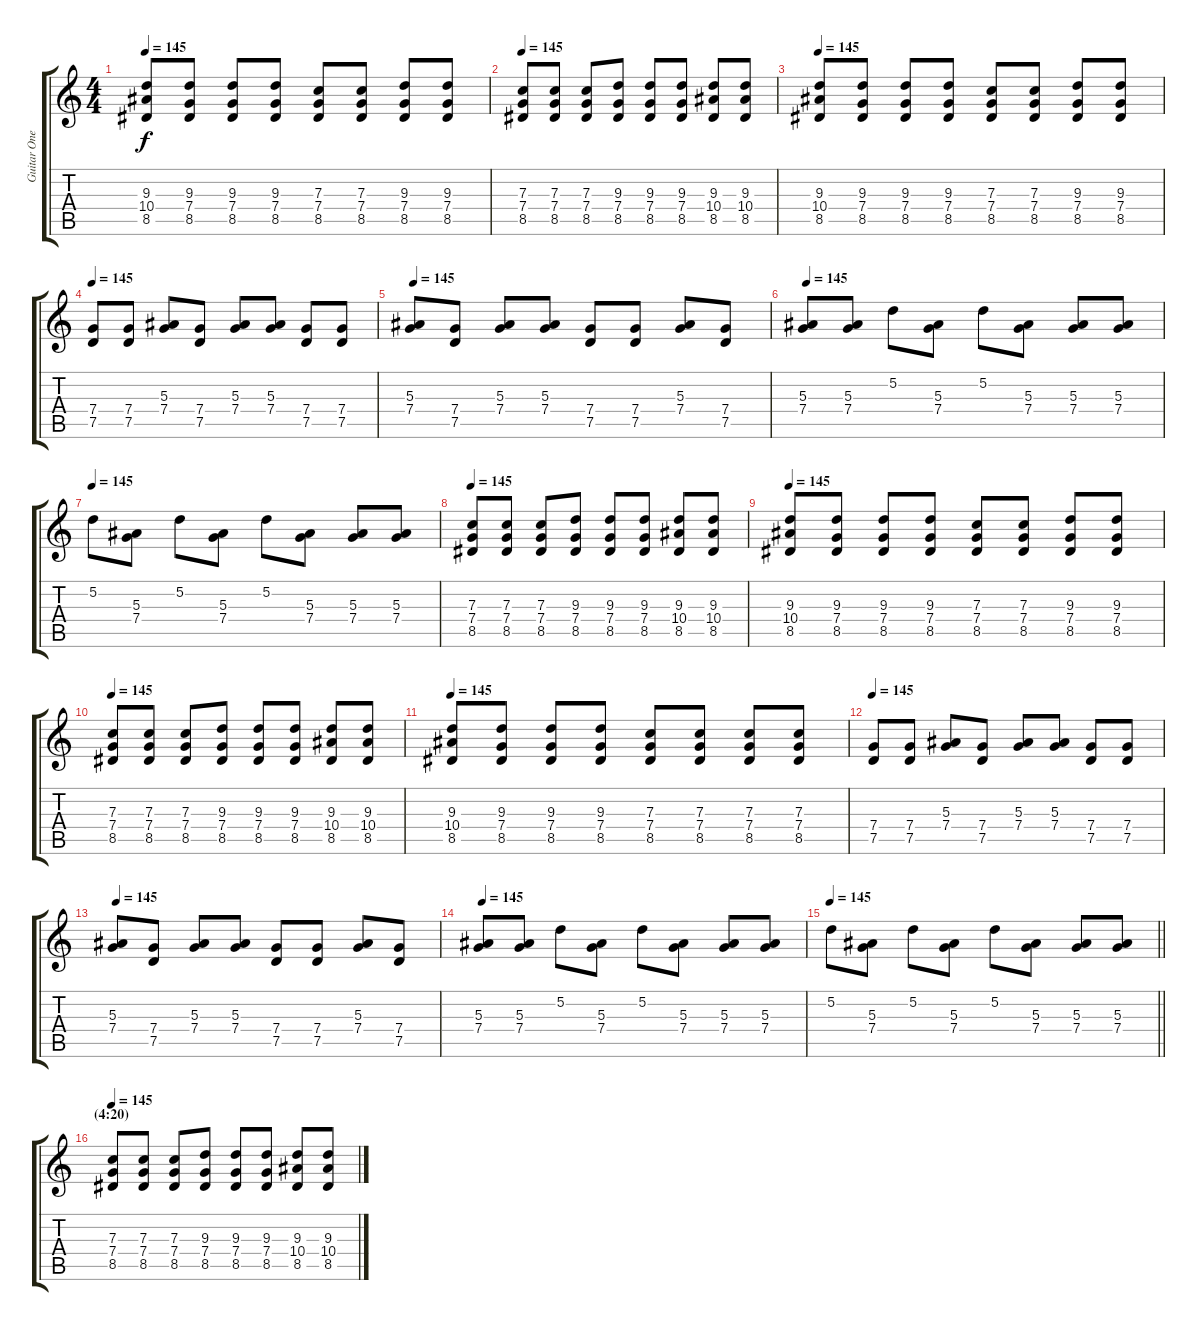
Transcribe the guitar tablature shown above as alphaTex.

\track ("Guitar One" "Guitar One") {instrument distortionguitar}
\staff {score tabs}
\tuning (D4 A3 F3 C3 G2 C2) {hide}
\ts (4 4)
\tempo 145
\clef g2
\ks c
(9.3 10.4 8.5).8{dy f balance 8} (9.3 7.4 8.5).8 (9.3 7.4 8.5).8 (9.3 7.4 8.5).8 (7.3 7.4 8.5).8 (7.3 7.4 8.5).8 (9.3 7.4 8.5).8 (9.3 7.4 8.5).8 |
\tempo 145
(7.3 7.4 8.5).8{balance 8} (7.3 7.4 8.5).8 (7.3 7.4 8.5).8 (9.3 7.4 8.5).8 (9.3 7.4 8.5).8 (9.3 7.4 8.5).8 (9.3 10.4 8.5).8 (9.3 10.4 8.5).8 |
\tempo 145
(9.3 10.4 8.5).8{balance 8} (9.3 7.4 8.5).8 (9.3 7.4 8.5).8 (9.3 7.4 8.5).8 (7.3 7.4 8.5).8 (7.3 7.4 8.5).8 (9.3 7.4 8.5).8 (9.3 7.4 8.5).8 |
\tempo 145
(7.4 7.5).8{balance 8} (7.4 7.5).8 (5.3 7.4).8 (7.4 7.5).8 (5.3 7.4).8 (5.3 7.4).8 (7.4 7.5).8 (7.4 7.5).8 |
\tempo 145
(5.3 7.4).8{balance 8} (7.4 7.5).8 (5.3 7.4).8 (5.3 7.4).8 (7.4 7.5).8 (7.4 7.5).8 (5.3 7.4).8 (7.4 7.5).8 |
\tempo 145
(5.3 7.4).8{balance 8} (5.3 7.4).8 5.2.8 (5.3 7.4).8 5.2.8 (5.3 7.4).8 (5.3 7.4).8 (5.3 7.4).8 |
\tempo 145
5.2.8{balance 8} (5.3 7.4).8 5.2.8 (5.3 7.4).8 5.2.8 (5.3 7.4).8 (5.3 7.4).8 (5.3 7.4).8 |
\tempo 145
(7.3 7.4 8.5).8{balance 8} (7.3 7.4 8.5).8 (7.3 7.4 8.5).8 (9.3 7.4 8.5).8 (9.3 7.4 8.5).8 (9.3 7.4 8.5).8 (9.3 10.4 8.5).8 (9.3 10.4 8.5).8 |
\tempo 145
(9.3 10.4 8.5).8{balance 8} (9.3 7.4 8.5).8 (9.3 7.4 8.5).8 (9.3 7.4 8.5).8 (7.3 7.4 8.5).8 (7.3 7.4 8.5).8 (9.3 7.4 8.5).8 (9.3 7.4 8.5).8 |
\tempo 145
(7.3 7.4 8.5).8{balance 8} (7.3 7.4 8.5).8 (7.3 7.4 8.5).8 (9.3 7.4 8.5).8 (9.3 7.4 8.5).8 (9.3 7.4 8.5).8 (9.3 10.4 8.5).8 (9.3 10.4 8.5).8 |
\tempo 145
(9.3 10.4 8.5).8{balance 8} (9.3 7.4 8.5).8 (9.3 7.4 8.5).8 (9.3 7.4 8.5).8 (7.3 7.4 8.5).8 (7.3 7.4 8.5).8 (7.3 7.4 8.5).8 (7.3 7.4 8.5).8 |
\tempo 145
(7.4 7.5).8{balance 8} (7.4 7.5).8 (5.3 7.4).8 (7.4 7.5).8 (5.3 7.4).8 (5.3 7.4).8 (7.4 7.5).8 (7.4 7.5).8 |
\tempo 145
(5.3 7.4).8{balance 8} (7.4 7.5).8 (5.3 7.4).8 (5.3 7.4).8 (7.4 7.5).8 (7.4 7.5).8 (5.3 7.4).8 (7.4 7.5).8 |
\tempo 145
(5.3 7.4).8{balance 8} (5.3 7.4).8 5.2.8 (5.3 7.4).8 5.2.8 (5.3 7.4).8 (5.3 7.4).8 (5.3 7.4).8 |
\tempo 145
\barLineRight lightlight
5.2.8{balance 8} (5.3 7.4).8 5.2.8 (5.3 7.4).8 5.2.8 (5.3 7.4).8 (5.3 7.4).8 (5.3 7.4).8 |
\section ("" "(4:20)")
\tempo 145
(7.3 7.4 8.5).8{balance 8} (7.3 7.4 8.5).8 (7.3 7.4 8.5).8 (9.3 7.4 8.5).8 (9.3 7.4 8.5).8 (9.3 7.4 8.5).8 (9.3 10.4 8.5).8 (9.3 10.4 8.5).8
